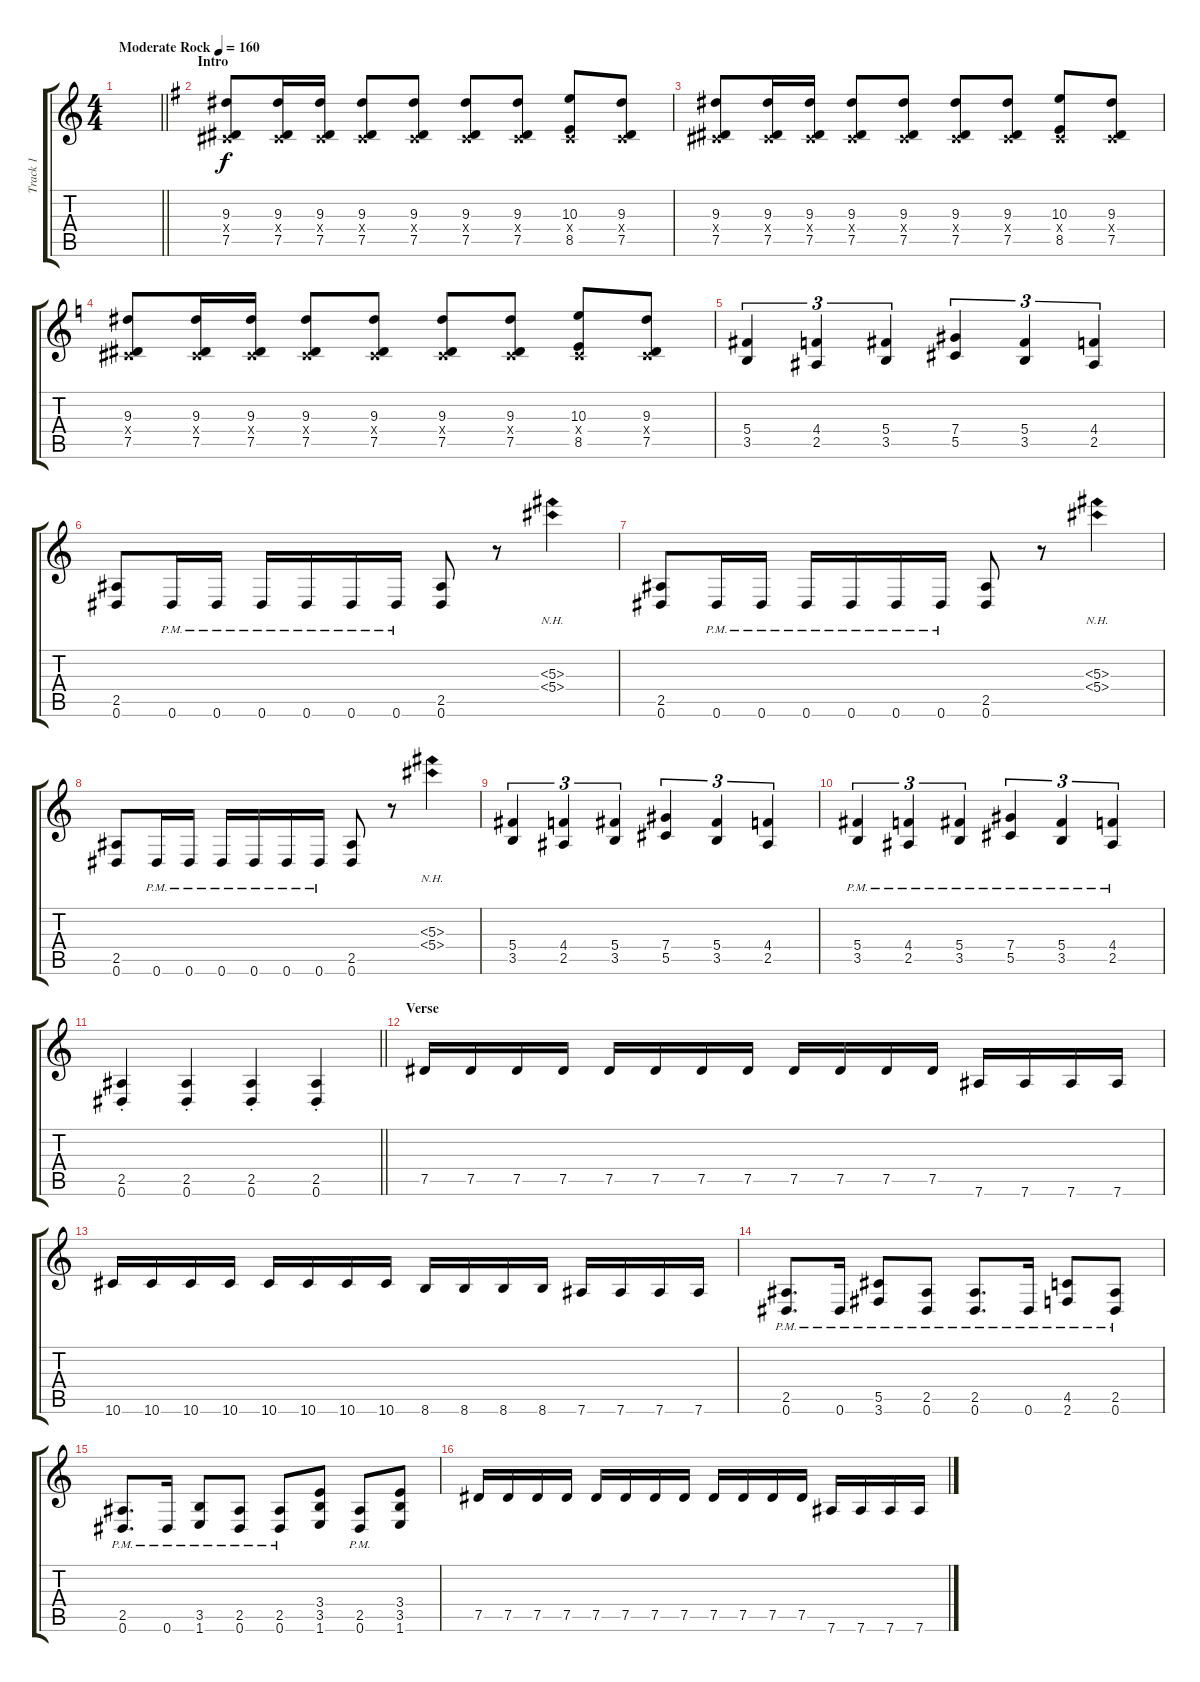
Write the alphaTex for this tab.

\track ("Track 1" "Track 1") {instrument distortionguitar}
\staff {score tabs}
\tuning (Eb4 Bb3 Gb3 Db3 Ab2 Eb2) {hide}
\ts (4 4)
\tempo (160 "Moderate Rock")
\clef g2
\barLineRight lightlight
\ks c
|
\section ("" "Intro")
\ks g
(9.3 0.4{x} 7.5).8 (9.3 0.4{x} 7.5).16 (9.3 0.4{x} 7.5).16 (9.3 0.4{x} 7.5).8 (9.3 0.4{x} 7.5).8 (9.3 0.4{x} 7.5).8 (9.3 0.4{x} 7.5).8 (10.3 0.4{x} 8.5).8 (9.3 0.4{x} 7.5).8 |
(9.3 0.4{x} 7.5).8 (9.3 0.4{x} 7.5).16 (9.3 0.4{x} 7.5).16 (9.3 0.4{x} 7.5).8 (9.3 0.4{x} 7.5).8 (9.3 0.4{x} 7.5).8 (9.3 0.4{x} 7.5).8 (10.3 0.4{x} 8.5).8 (9.3 0.4{x} 7.5).8 |
\ks c
(9.3 0.4{x} 7.5).8 (9.3 0.4{x} 7.5).16 (9.3 0.4{x} 7.5).16 (9.3 0.4{x} 7.5).8 (9.3 0.4{x} 7.5).8 (9.3 0.4{x} 7.5).8 (9.3 0.4{x} 7.5).8 (10.3 0.4{x} 8.5).8 (9.3 0.4{x} 7.5).8 |
(5.4 3.5).4{tu (3 2)} (4.4 2.5).4{tu (3 2)} (5.4 3.5).4{tu (3 2)} (7.4 5.5).4{tu (3 2)} (5.4 3.5).4{tu (3 2)} (4.4 2.5).4{tu (3 2)} |
(2.5 0.6).8 0.6{pm}.16 0.6{pm}.16 0.6{pm}.16 0.6{pm}.16 0.6{pm}.16 0.6{pm}.16 (2.5 0.6).8 r.8 (5.3{nh} 5.4{nh}).4 |
(2.5 0.6).8 0.6{pm}.16 0.6{pm}.16 0.6{pm}.16 0.6{pm}.16 0.6{pm}.16 0.6{pm}.16 (2.5 0.6).8 r.8 (5.3{nh} 5.4{nh}).4 |
(2.5 0.6).8 0.6{pm}.16 0.6{pm}.16 0.6{pm}.16 0.6{pm}.16 0.6{pm}.16 0.6{pm}.16 (2.5 0.6).8 r.8 (5.3{nh} 5.4{nh}).4 |
(5.4 3.5).4{tu (3 2)} (4.4 2.5).4{tu (3 2)} (5.4 3.5).4{tu (3 2)} (7.4 5.5).4{tu (3 2)} (5.4 3.5).4{tu (3 2)} (4.4 2.5).4{tu (3 2)} |
(5.4{pm} 3.5{pm}).4{tu (3 2)} (4.4{pm} 2.5{pm}).4{tu (3 2)} (5.4{pm} 3.5{pm}).4{tu (3 2)} (7.4{pm} 5.5{pm}).4{tu (3 2)} (5.4{pm} 3.5{pm}).4{tu (3 2)} (4.4{pm} 2.5{pm}).4{tu (3 2)} |
\barLineRight lightlight
(2.5{st} 0.6{st}).4 (2.5{st} 0.6{st}).4 (2.5{st} 0.6{st}).4 (2.5{st} 0.6{st}).4 |
\section ("" "Verse")
7.5.16 7.5.16 7.5.16 7.5.16 7.5.16 7.5.16 7.5.16 7.5.16 7.5.16 7.5.16 7.5.16 7.5.16 7.6.16 7.6.16 7.6.16 7.6.16 |
10.6.16 10.6.16 10.6.16 10.6.16 10.6.16 10.6.16 10.6.16 10.6.16 8.6.16 8.6.16 8.6.16 8.6.16 7.6.16 7.6.16 7.6.16 7.6.16 |
(2.5{pm} 0.6{pm}).8{d} 0.6{pm}.16 (5.5{pm} 3.6{pm}).8 (2.5{pm} 0.6{pm}).8 (2.5{pm} 0.6{pm}).8{d} 0.6{pm}.16 (4.5{pm} 2.6{pm}).8 (2.5{pm} 0.6{pm}).8 |
(2.5{pm} 0.6{pm}).8{d} 0.6{pm}.16 (3.5{pm} 1.6{pm}).8 (2.5{pm} 0.6{pm}).8 (2.5{pm} 0.6{pm}).8 (3.4 3.5 1.6).8 (2.5{pm} 0.6{pm}).8 (3.4 3.5 1.6).8 |
7.5.16 7.5.16 7.5.16 7.5.16 7.5.16 7.5.16 7.5.16 7.5.16 7.5.16 7.5.16 7.5.16 7.5.16 7.6.16 7.6.16 7.6.16 7.6.16
